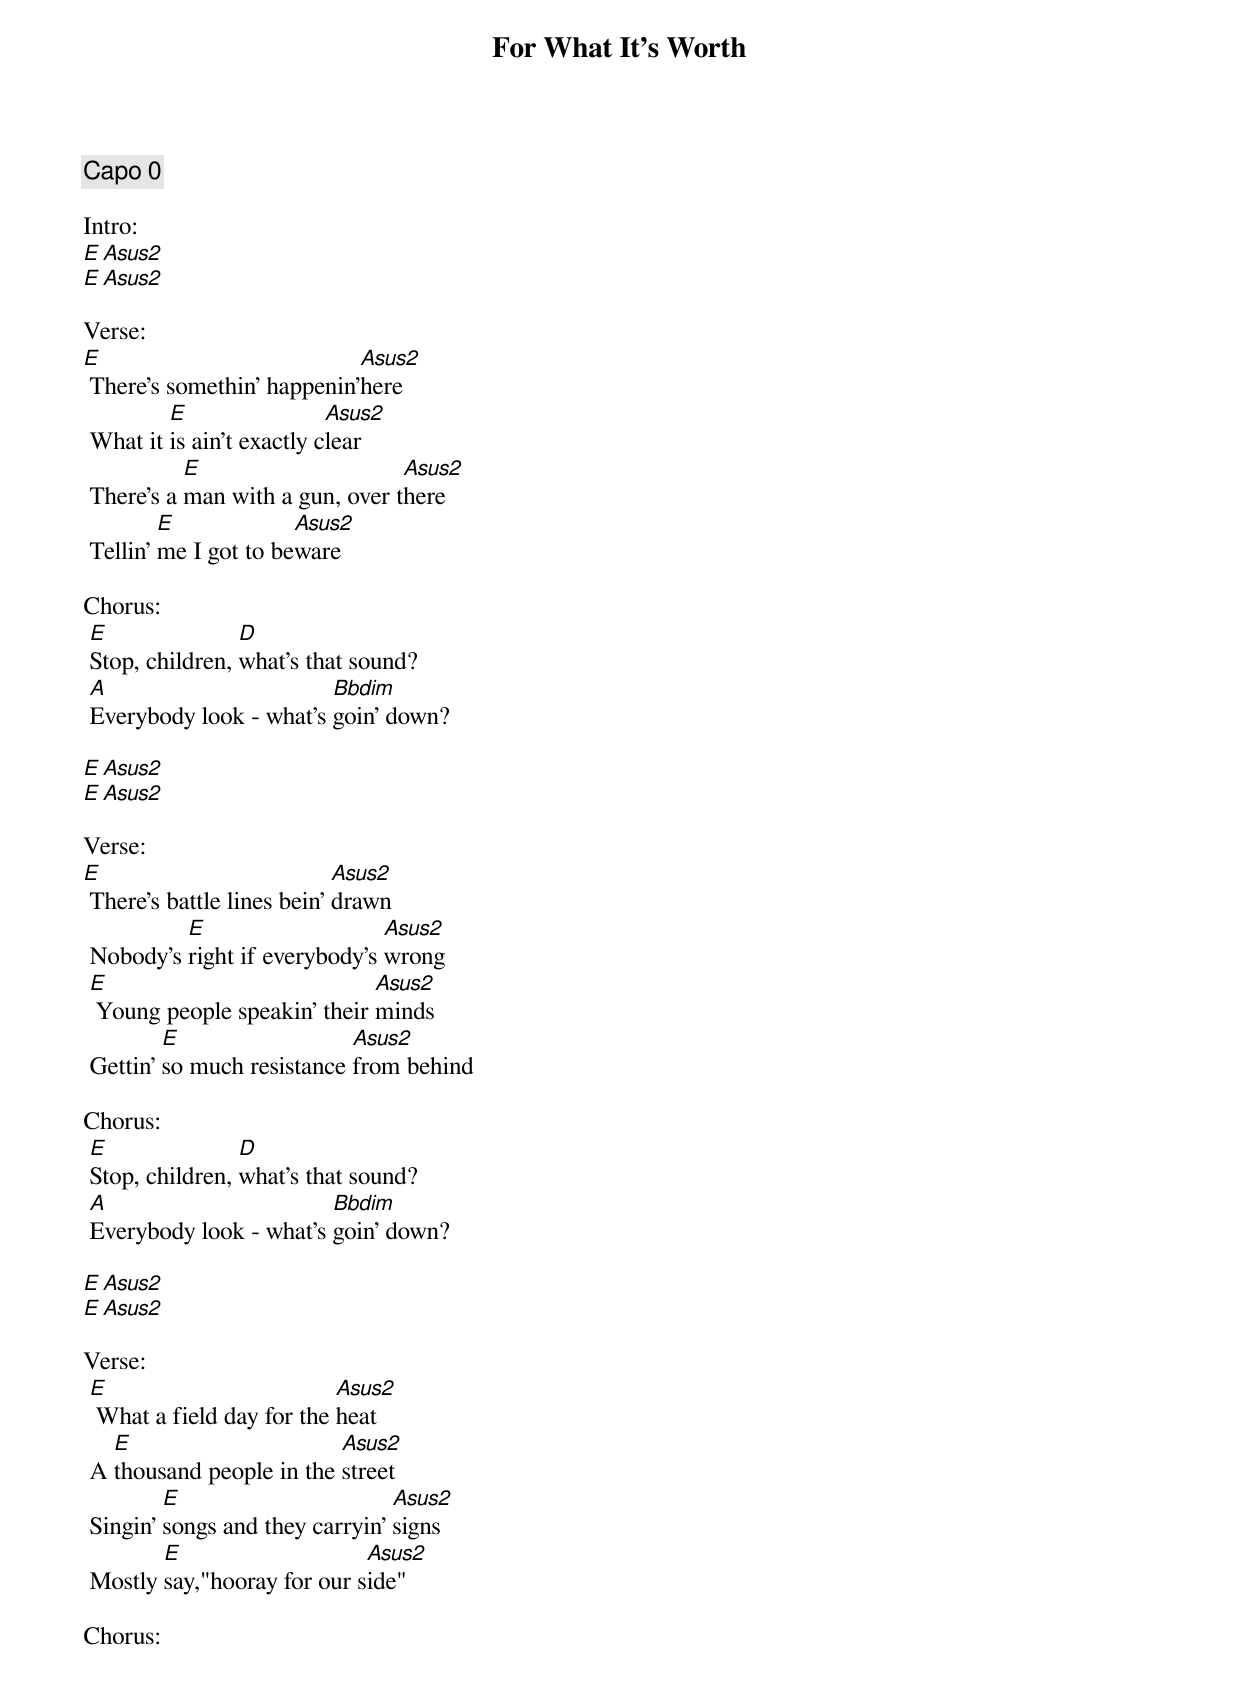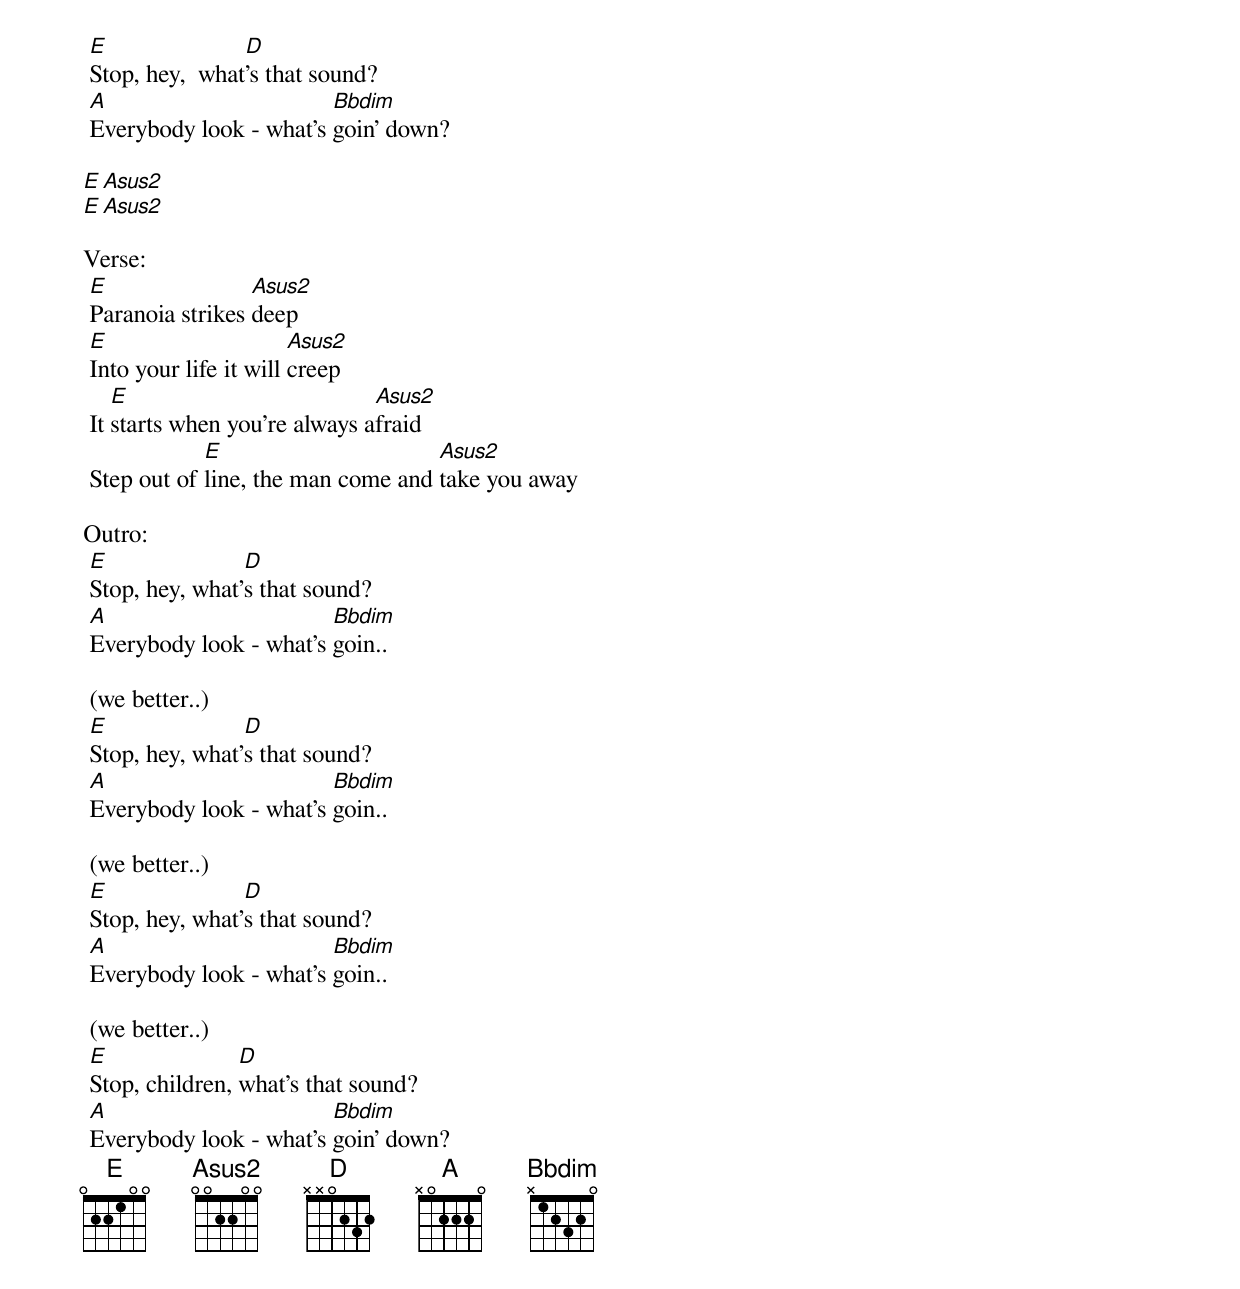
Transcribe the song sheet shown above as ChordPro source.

{title:For What It's Worth}
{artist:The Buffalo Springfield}
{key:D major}
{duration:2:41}
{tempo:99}
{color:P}

{comment: Capo 0}

Intro:
[E][Asus2]
[E][Asus2]

Verse:
[E] There's somethin' happenin'[Asus2]here
 What it [E]is ain't exactly c[Asus2]lear
 There's a [E]man with a gun, over t[Asus2]here
 Tellin' [E]me I got to be[Asus2]ware

Chorus:
 [E]Stop, children, [D]what's that sound?
 [A]Everybody look - what's [Bbdim]goin' down?

[E][Asus2]
[E][Asus2]

Verse:
[E] There's battle lines bein' [Asus2]drawn
 Nobody's [E]right if everybody's [Asus2]wrong
 [E] Young people speakin' their [Asus2]minds
 Gettin' [E]so much resistance [Asus2]from behind

Chorus:
 [E]Stop, children, [D]what's that sound?
 [A]Everybody look - what's [Bbdim]goin' down?

[E][Asus2]
[E][Asus2]

Verse:
 [E] What a field day for the [Asus2]heat
 A [E]thousand people in the [Asus2]street
 Singin' [E]songs and they carryin' [Asus2]signs
 Mostly [E]say,"hooray for our s[Asus2]ide"

Chorus:
 [E]Stop, hey,  what[D]'s that sound?
 [A]Everybody look - what's [Bbdim]goin' down?

[E][Asus2]
[E][Asus2]

Verse:
 [E]Paranoia strikes [Asus2]deep
 [E]Into your life it will [Asus2]creep
 It [E]starts when you're always a[Asus2]fraid
 Step out of [E]line, the man come and [Asus2]take you away

Outro:
 [E]Stop, hey, what'[D]s that sound?
 [A]Everybody look - what's [Bbdim]goin..

 (we better..)
 [E]Stop, hey, what'[D]s that sound?
 [A]Everybody look - what's [Bbdim]goin..

 (we better..)
 [E]Stop, hey, what'[D]s that sound?
 [A]Everybody look - what's [Bbdim]goin..

 (we better..)
 [E]Stop, children, [D]what's that sound?
 [A]Everybody look - what's [Bbdim]goin' down?
